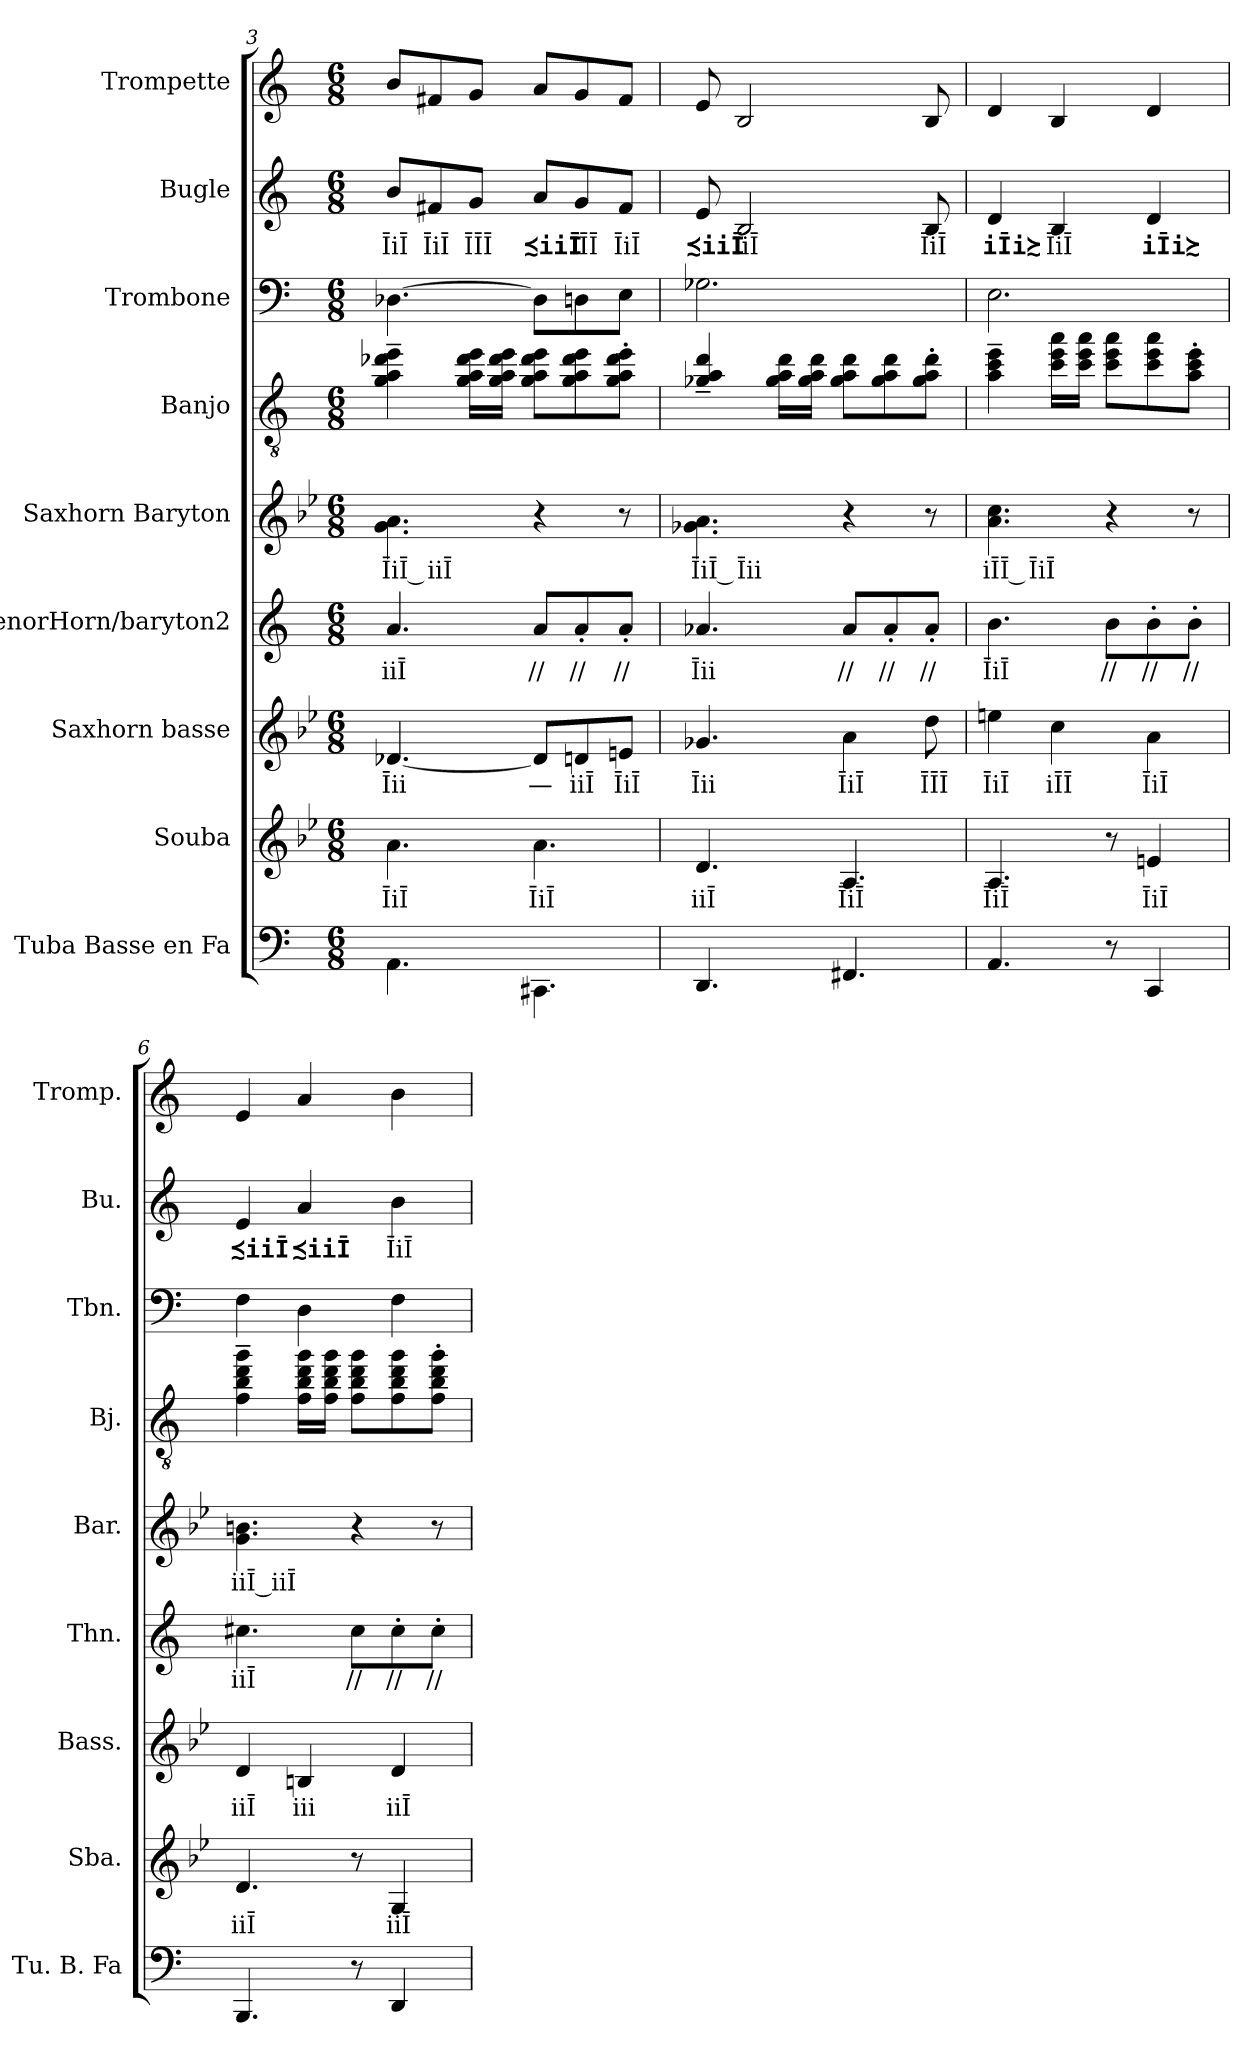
**kern	**kern	**text	**kern	**text	**kern	**text	**kern	**text	**kern	**kern	**kern	**text	**kern
*part9	*part8	*part8	*part7	*part7	*part6	*part6	*part5	*part5	*part4	*part3	*part2	*part2	*part1
*staff9	*staff8	*staff8	*staff7	*staff7	*staff6	*staff6	*staff5	*staff5	*staff4	*staff3	*staff2	*staff2	*staff1
*I"Tuba Basse en Fa	*I"Souba	*	*I"Saxhorn basse	*	*I"TenorHorn/baryton2	*	*I"Saxhorn Baryton	*	*I"Banjo	*I"Trombone	*I"Bugle	*	*I"Trompette
*I'Tu. B. Fa	*I'Sba.	*	*I'Bass.	*	*I'Thn.	*	*I'Bar.	*	*I'Bj.	*I'Tbn.	*I'Bu.	*	*I'Tromp.
*clefF4	*clefG2	*	*clefG2	*	*clefG2	*	*clefG2	*	*clefGv2	*clefF4	*clefG2	*	*clefG2
*	*ITrd15c26	*	*ITrd8c14	*	*ITrd4c7	*	*ITrd8c14	*	*ITrd7c12	*	*ITrd1c2	*	*ITrd1c2
*k[]	*k[b-e-]	*	*k[b-e-]	*	*k[b-]	*	*k[b-e-]	*	*k[]	*k[]	*k[b-e-]	*	*k[b-e-]
*M6/8	*M6/8	*	*M6/8	*	*M6/8	*	*M6/8	*	*M6/8	*M6/8	*M6/8	*	*M6/8
=3	=3	=3	=3	=3	=3	=3	=3	=3	=3	=3	=3	=3	=3
!	!	!LO:LY:b	!	!LO:LY:b	!	!LO:LY:b	!	!LO:LY:b	!	!	!	!LO:LY:b	!
4.AA\	4.AA\	ĪiĪ	[4.D-X/	Īii	4.d/	iiĪ	4.G\ 4.A\	ĪiĪ iiĪ	4G\~ 4A\~ 4d-X\~ 4e\~	[4.D-X\	8a/L	ĪiĪ	8a/L
!	!	!	!	!	!	!	!	!	!	!	!	!LO:LY:b	!
.	.	.	.	.	.	.	.	.	.	.	8en/	ĪiĪ	8en/
!	!	!	!	!	!	!	!	!	!	!	!	!LO:LY:b	!
.	.	.	.	.	.	.	.	.	16G\ 16A\ 16d-\ 16e\LL	.	8f/J	ĪĪĪ	8f/J
.	.	.	.	.	.	.	.	.	16G\ 16A\ 16d-\ 16e\JJ	.	.	.	.
!	!	!LO:LY:b	!	!LO:LY:b	!	!LO:LY:b	!	!	!	!	!	!LO:LY:b	!
4.CC#X\	4.AA\	ĪiĪ	8D-/L]	—	8d/L	//	4r	.	8G\ 8A\ 8d-\ 8e\L	8D-\L]	8g/L	≾iiĪ	8g/L
!	!	!	!	!LO:LY:b	!	!LO:LY:b	!	!	!	!	!	!LO:LY:b	!
.	.	.	8Dn/	iiĪ	8d'/	//	.	.	8G\ 8A\ 8d-\ 8e\	8Dn\	8f/	ĪĪĪ	8f/
!	!	!	!	!LO:LY:b	!	!LO:LY:b	!	!	!	!	!	!LO:LY:b	!
.	.	.	8En/J	ĪiĪ	8d'/J	//	8r	.	8G\' 8A\' 8d-\' 8e\'J	8E\J	8e/J	ĪiĪ	8e/J
=4	=4	=4	=4	=4	=4	=4	=4	=4	=4	=4	=4	=4	=4
!	!	!LO:LY:b	!	!LO:LY:b	!	!LO:LY:b	!	!LO:LY:b	!	!	!	!LO:LY:b	!
4.DD/	4.DD/	iiĪ	4.G-X/	Īii	4.d-X/	Īii	4.G-X\ 4.A\	ĪiĪ Īii	4G-X/~ 4A/~ 4d/~	2.G-X\	8d/	≾iiĪ	8d/
!	!	!	!	!	!	!	!	!	!	!	!	!LO:LY:b	!
.	.	.	.	.	.	.	.	.	.	.	2A/	ĪiĪ	2A/
.	.	.	.	.	.	.	.	.	16G-\ 16A\ 16d\LL	.	.	.	.
.	.	.	.	.	.	.	.	.	16G-\ 16A\ 16d\JJ	.	.	.	.
!	!	!LO:LY:b	!	!LO:LY:b	!	!LO:LY:b	!	!	!	!	!	!	!
4.FF#X/	4.AAA/	ĪiĪ	4A\	ĪiĪ	8d-/L	//	4r	.	8G-\ 8A\ 8d\L	.	.	.	.
!	!	!	!	!	!	!LO:LY:b	!	!	!	!	!	!	!
.	.	.	.	.	8d-'/	//	.	.	8G-\ 8A\ 8d\	.	.	.	.
!	!	!	!	!LO:LY:b	!	!LO:LY:b	!	!	!	!	!	!LO:LY:b	!
.	.	.	8d\	ĪĪĪ	8d-'/J	//	8r	.	8G-\' 8A\' 8d\'J	.	8A/	ĪiĪ	8A/
!!LO:PB:g=z
=5	=5	=5	=5	=5	=5	=5	=5	=5	=5	=5	=5	=5	=5
!	!	!LO:LY:b	!	!LO:LY:b	!	!LO:LY:b	!	!LO:LY:b	!	!	!	!LO:LY:b	!
4.AA/	4.AAA/	ĪiĪ	4en\	ĪiĪ	4.e\	ĪiĪ	4.A\ 4.c\	iĪĪ ĪiĪ	4A\~ 4c\~ 4e\~	2.E\	4c/	iĪi≿	4c/
!	!	!	!	!LO:LY:b	!	!	!	!	!	!	!	!LO:LY:b	!
.	.	.	4c\	iĪĪ	.	.	.	.	16c\ 16e\ 16a\LL	.	4A/	ĪiĪ	4A/
.	.	.	.	.	.	.	.	.	16c\ 16e\ 16a\JJ	.	.	.	.
!	!	!	!	!	!	!LO:LY:b	!	!	!	!	!	!	!
8r	8r	.	.	.	8e\L	//	4r	.	8c\ 8e\ 8a\L	.	.	.	.
!	!	!LO:LY:b	!	!LO:LY:b	!	!LO:LY:b	!	!	!	!	!	!LO:LY:b	!
4CC/	4EEn/	ĪiĪ	4A\	ĪiĪ	8e'\	//	.	.	8c\ 8e\ 8a\	.	4c/	iĪi≿	4c/
!	!	!	!	!	!	!LO:LY:b	!	!	!	!	!	!	!
.	.	.	.	.	8e'\J	//	8r	.	8A\' 8c\' 8e\'J	.	.	.	.
=6	=6	=6	=6	=6	=6	=6	=6	=6	=6	=6	=6	=6	=6
!	!	!LO:LY:b	!	!LO:LY:b	!	!LO:LY:b	!	!LO:LY:b	!	!	!	!LO:LY:b	!
4.BBB/	4.DD/	iiĪ	4D/	iiĪ	4.f#X\	iiĪ	4.G\ 4.Bn\	iiĪ iiĪ	4F\~ 4B\~ 4d\~ 4g\~	4F\	4d/	≾iiĪ	4d/
!	!	!	!	!LO:LY:b	!	!	!	!	!	!	!	!LO:LY:b	!
.	.	.	4BBn/	iii	.	.	.	.	16F\ 16B\ 16d\ 16g\LL	4D\	4g/	≾iiĪ	4g/
.	.	.	.	.	.	.	.	.	16F\ 16B\ 16d\ 16g\JJ	.	.	.	.
!	!	!	!	!	!	!LO:LY:b	!	!	!	!	!	!	!
8r	8r	.	.	.	8f#\L	//	4r	.	8F\ 8B\ 8d\ 8g\L	.	.	.	.
!	!	!LO:LY:b	!	!LO:LY:b	!	!LO:LY:b	!	!	!	!	!	!LO:LY:b	!
4DD/	4GGG/	iiĪ	4D/	iiĪ	8f#'\	//	.	.	8F\ 8B\ 8d\ 8g\	4F\	4a\	ĪiĪ	4a\
!	!	!	!	!	!	!LO:LY:b	!	!	!	!	!	!	!
.	.	.	.	.	8f#'\J	//	8r	.	8F\' 8B\' 8d\' 8g\'J	.	.	.	.
=	=	=	=	=	=	=	=	=	=	=	=	=	=
*-	*-	*-	*-	*-	*-	*-	*-	*-	*-	*-	*-	*-	*-
